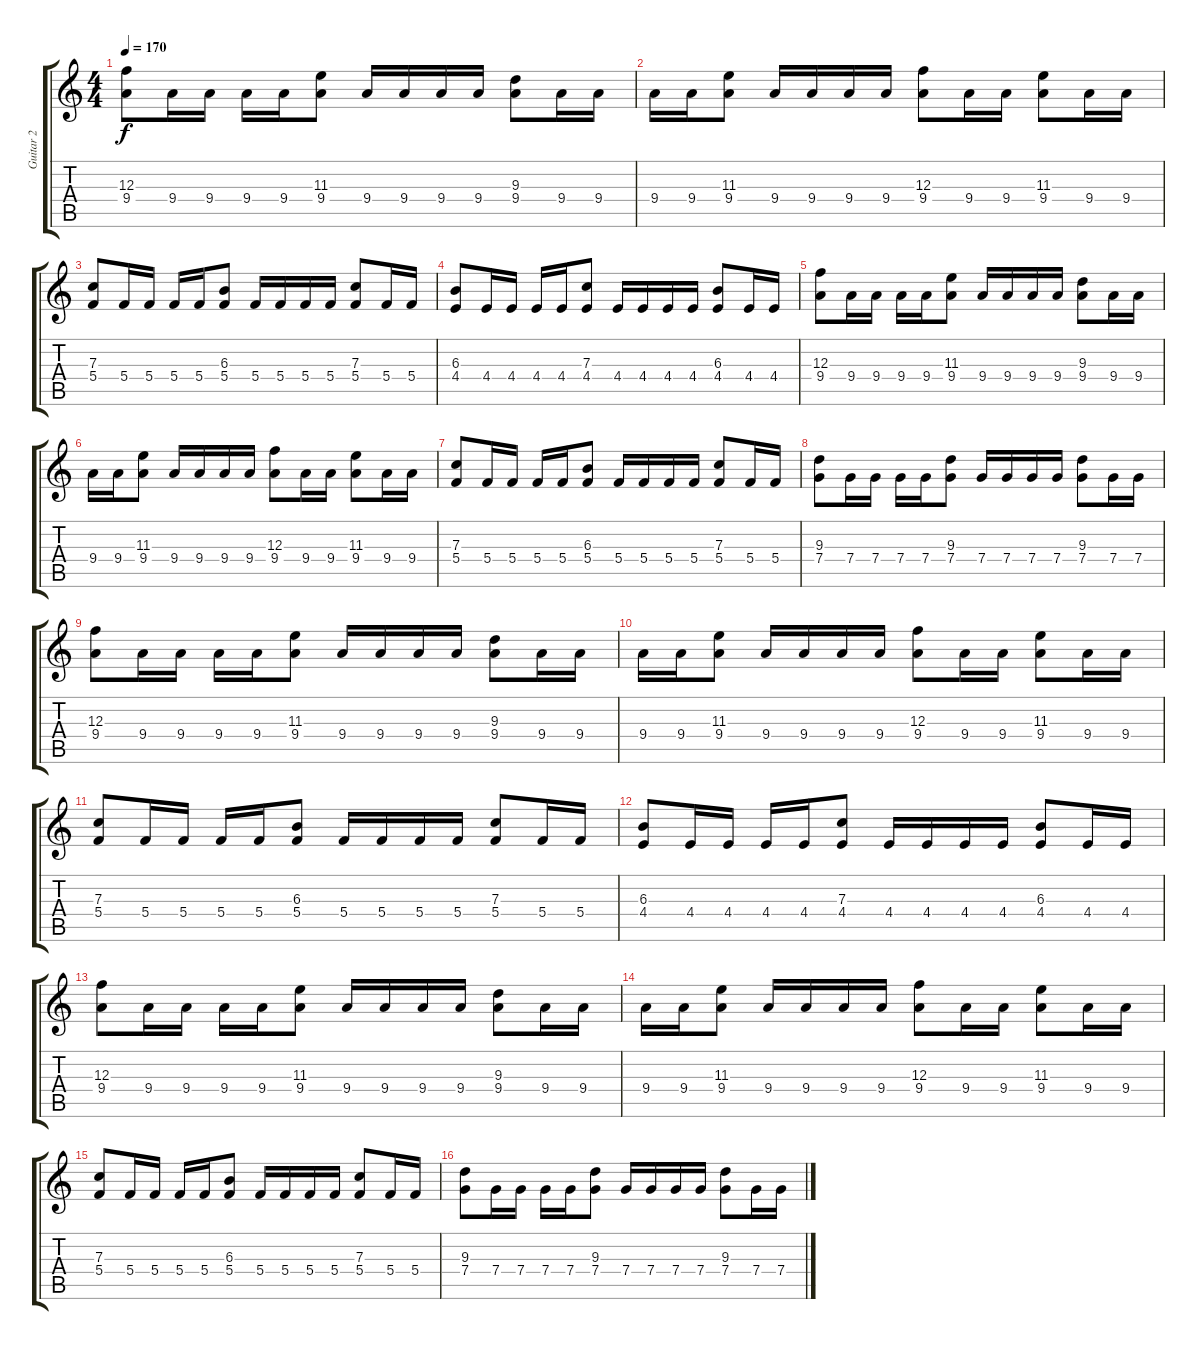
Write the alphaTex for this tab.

\track ("Guitar 2" "Guitar 2") {instrument distortionguitar}
\staff {score tabs}
\tuning (D4 A3 F3 C3 G2 D2) {hide}
\ts (4 4)
\tempo 170
\clef g2
\ks c
(12.3 9.4).8{dy f} 9.4.16 9.4.16 9.4.16 9.4.16 (11.3 9.4).8 9.4.16 9.4.16 9.4.16 9.4.16 (9.3 9.4).8 9.4.16 9.4.16 |
9.4.16 9.4.16 (11.3 9.4).8 9.4.16 9.4.16 9.4.16 9.4.16 (12.3 9.4).8 9.4.16 9.4.16 (11.3 9.4).8 9.4.16 9.4.16 |
(7.3 5.4).8 5.4.16 5.4.16 5.4.16 5.4.16 (6.3 5.4).8 5.4.16 5.4.16 5.4.16 5.4.16 (7.3 5.4).8 5.4.16 5.4.16 |
(6.3 4.4).8 4.4.16 4.4.16 4.4.16 4.4.16 (7.3 4.4).8 4.4.16 4.4.16 4.4.16 4.4.16 (6.3 4.4).8 4.4.16 4.4.16 |
(12.3 9.4).8 9.4.16 9.4.16 9.4.16 9.4.16 (11.3 9.4).8 9.4.16 9.4.16 9.4.16 9.4.16 (9.3 9.4).8 9.4.16 9.4.16 |
9.4.16 9.4.16 (11.3 9.4).8 9.4.16 9.4.16 9.4.16 9.4.16 (12.3 9.4).8 9.4.16 9.4.16 (11.3 9.4).8 9.4.16 9.4.16 |
(7.3 5.4).8 5.4.16 5.4.16 5.4.16 5.4.16 (6.3 5.4).8 5.4.16 5.4.16 5.4.16 5.4.16 (7.3 5.4).8 5.4.16 5.4.16 |
(9.3 7.4).8 7.4.16 7.4.16 7.4.16 7.4.16 (9.3 7.4).8 7.4.16 7.4.16 7.4.16 7.4.16 (9.3 7.4).8 7.4.16 7.4.16 |
(12.3 9.4).8 9.4.16 9.4.16 9.4.16 9.4.16 (11.3 9.4).8 9.4.16 9.4.16 9.4.16 9.4.16 (9.3 9.4).8 9.4.16 9.4.16 |
9.4.16 9.4.16 (11.3 9.4).8 9.4.16 9.4.16 9.4.16 9.4.16 (12.3 9.4).8 9.4.16 9.4.16 (11.3 9.4).8 9.4.16 9.4.16 |
(7.3 5.4).8 5.4.16 5.4.16 5.4.16 5.4.16 (6.3 5.4).8 5.4.16 5.4.16 5.4.16 5.4.16 (7.3 5.4).8 5.4.16 5.4.16 |
(6.3 4.4).8 4.4.16 4.4.16 4.4.16 4.4.16 (7.3 4.4).8 4.4.16 4.4.16 4.4.16 4.4.16 (6.3 4.4).8 4.4.16 4.4.16 |
(12.3 9.4).8 9.4.16 9.4.16 9.4.16 9.4.16 (11.3 9.4).8 9.4.16 9.4.16 9.4.16 9.4.16 (9.3 9.4).8 9.4.16 9.4.16 |
9.4.16 9.4.16 (11.3 9.4).8 9.4.16 9.4.16 9.4.16 9.4.16 (12.3 9.4).8 9.4.16 9.4.16 (11.3 9.4).8 9.4.16 9.4.16 |
(7.3 5.4).8 5.4.16 5.4.16 5.4.16 5.4.16 (6.3 5.4).8 5.4.16 5.4.16 5.4.16 5.4.16 (7.3 5.4).8 5.4.16 5.4.16 |
(9.3 7.4).8 7.4.16 7.4.16 7.4.16 7.4.16 (9.3 7.4).8 7.4.16 7.4.16 7.4.16 7.4.16 (9.3 7.4).8 7.4.16 7.4.16
